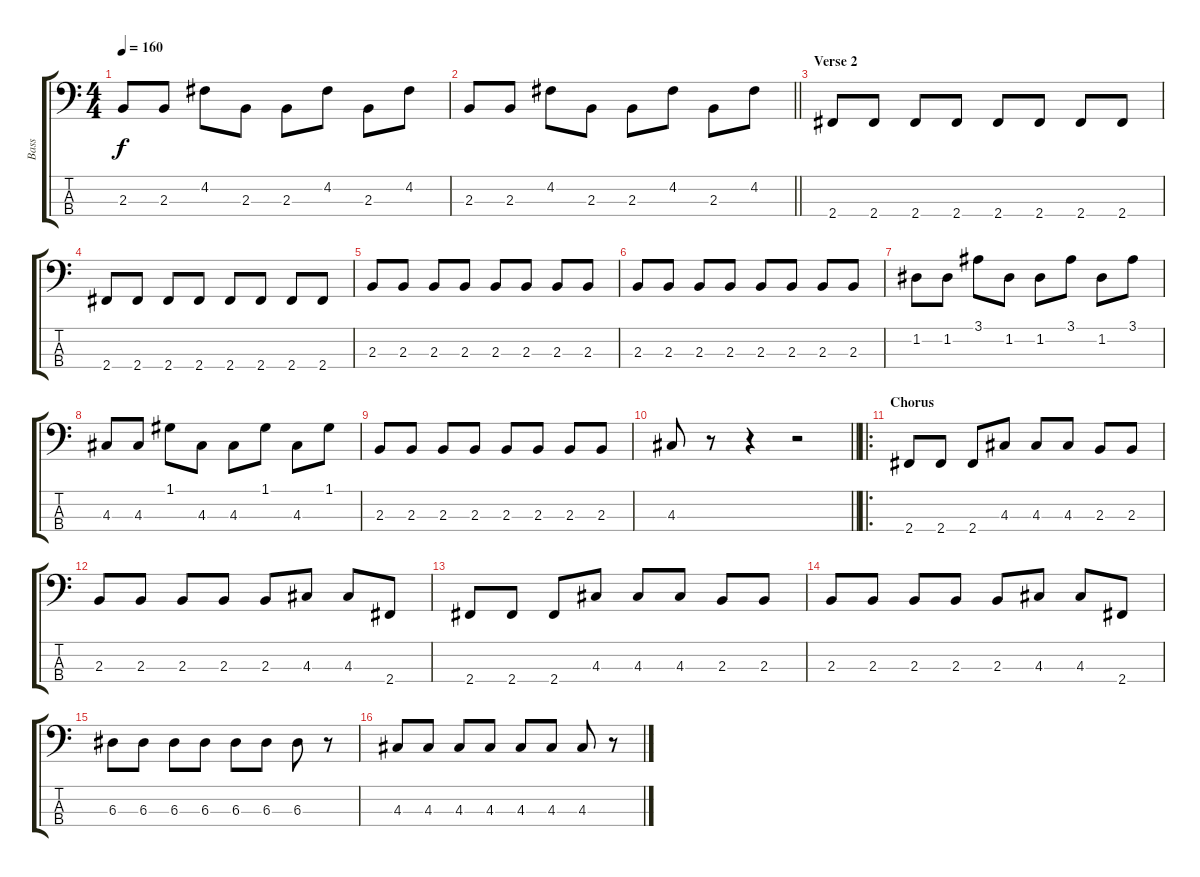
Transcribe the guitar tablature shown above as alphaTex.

\track ("Bass" "Bass") {instrument electricbasspick}
\staff {score tabs}
\tuning (G2 D2 A1 E1) {hide}
\ts (4 4)
\tempo 160
\clef f4
\ks c
2.3.8{dy f} 2.3.8 4.2.8 2.3.8 2.3.8 4.2.8 2.3.8 4.2.8 |
\barLineRight lightlight
2.3.8 2.3.8 4.2.8 2.3.8 2.3.8 4.2.8 2.3.8 4.2.8 |
\section ("" "Verse 2")
2.4.8 2.4.8 2.4.8 2.4.8 2.4.8 2.4.8 2.4.8 2.4.8 |
2.4.8 2.4.8 2.4.8 2.4.8 2.4.8 2.4.8 2.4.8 2.4.8 |
2.3.8 2.3.8 2.3.8 2.3.8 2.3.8 2.3.8 2.3.8 2.3.8 |
2.3.8 2.3.8 2.3.8 2.3.8 2.3.8 2.3.8 2.3.8 2.3.8 |
1.2.8 1.2.8 3.1.8 1.2.8 1.2.8 3.1.8 1.2.8 3.1.8 |
4.3.8 4.3.8 1.1.8 4.3.8 4.3.8 1.1.8 4.3.8 1.1.8 |
2.3.8 2.3.8 2.3.8 2.3.8 2.3.8 2.3.8 2.3.8 2.3.8 |
\barLineRight lightlight
4.3.8 r.8 r.4 r.2 |
\ro
\section ("" "Chorus")
2.4.8 2.4.8 2.4.8 4.3.8 4.3.8 4.3.8 2.3.8 2.3.8 |
2.3.8 2.3.8 2.3.8 2.3.8 2.3.8 4.3.8 4.3.8 2.4.8 |
2.4.8 2.4.8 2.4.8 4.3.8 4.3.8 4.3.8 2.3.8 2.3.8 |
2.3.8 2.3.8 2.3.8 2.3.8 2.3.8 4.3.8 4.3.8 2.4.8 |
6.3.8 6.3.8 6.3.8 6.3.8 6.3.8 6.3.8 6.3.8 r.8 |
4.3.8 4.3.8 4.3.8 4.3.8 4.3.8 4.3.8 4.3.8 r.8
